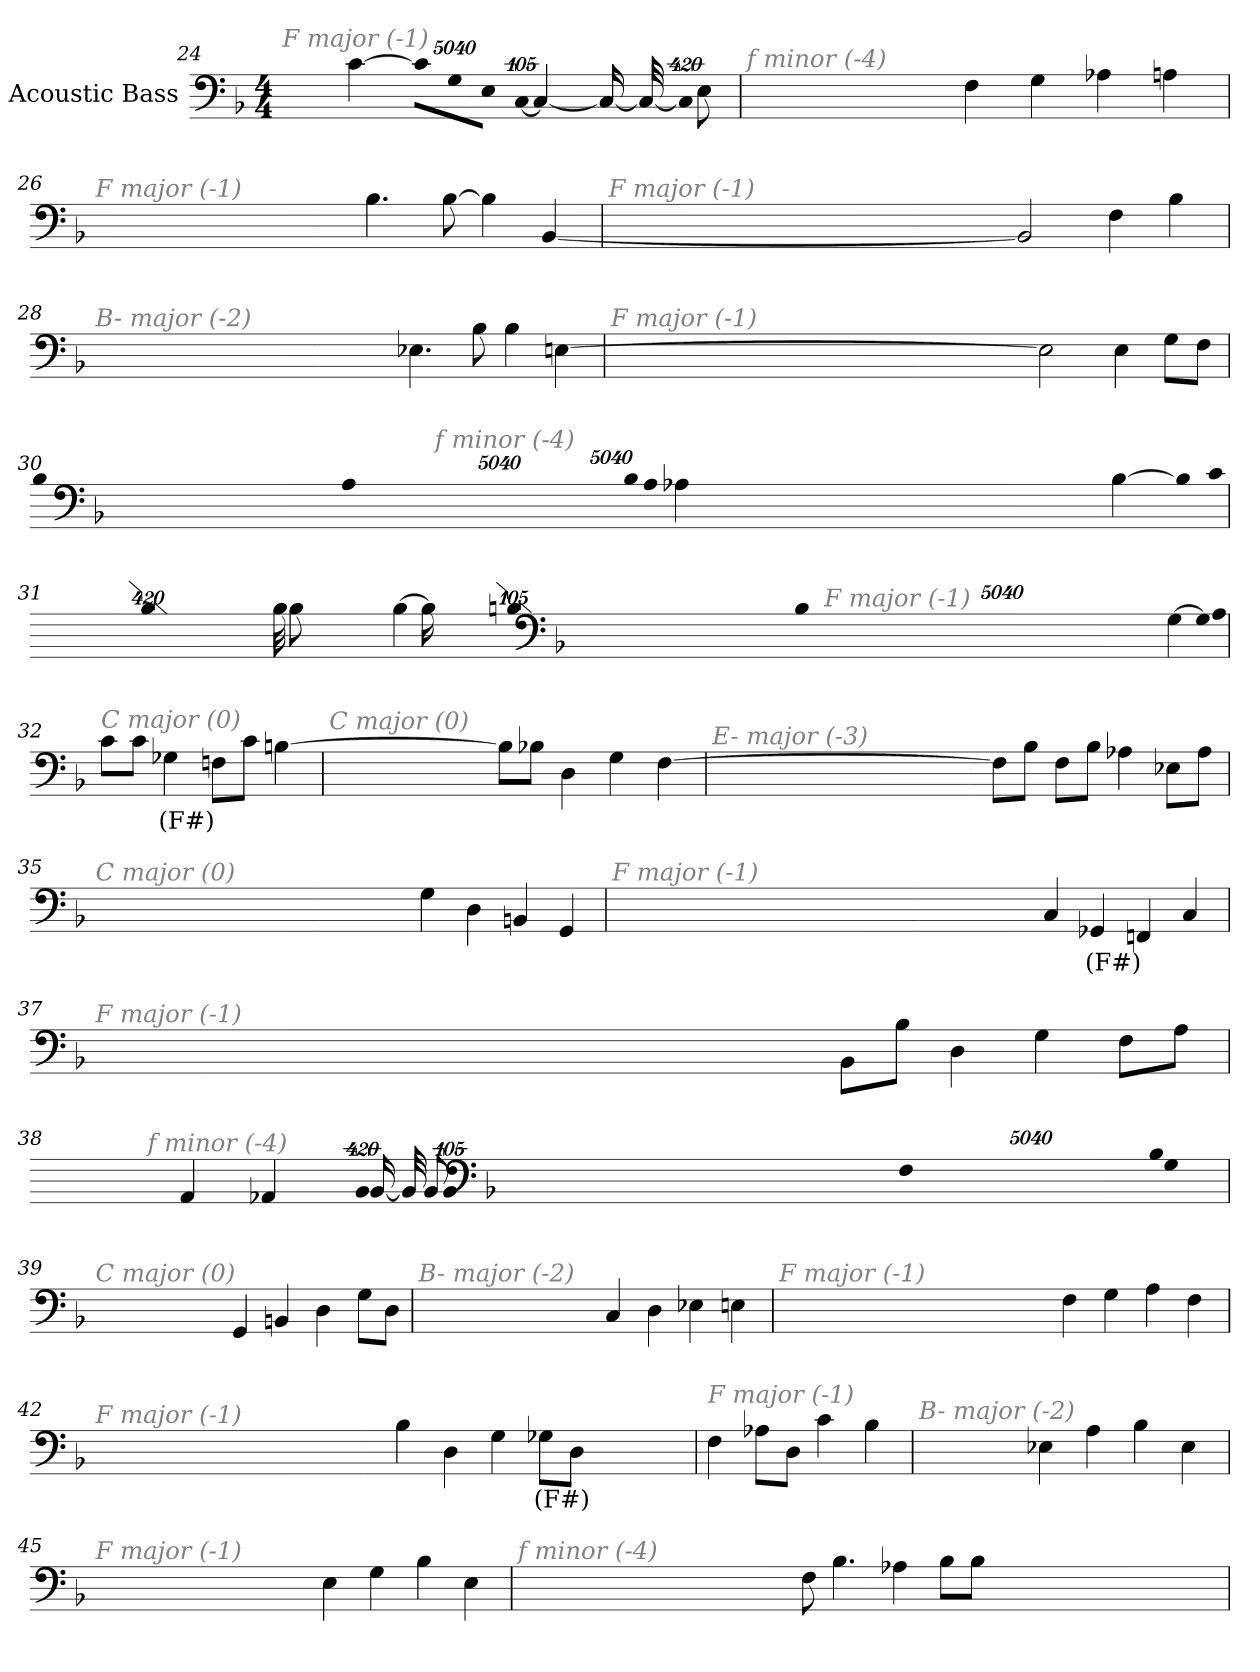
**kern	**text
*part1	*part1
*staff1	*staff1
*I"Acoustic Bass	*
*clefF4	*
*ITrd7c12	*
*k[b-]	*
*F:	*
*M4/4	*
=24	=24
!LO:TX:i:color=#808080:t=F major (-1)	!
[4C	.
!LO:N:vis=8	!
40320%3347CL]	.
!LO:N:vis=8	!
40320%3347GG	.
!LO:N:vis=8	!
40320%3347EEJ	.
!LO:N:vis=1024	!
[13440%13CC	.
4CC_	.
16CC_	.
32CC_	.
!LO:N:vis=1024%31	!
13440%407CC]	.
8EE	.
=25	=25
!LO:TX:i:color=#808080:t=f minor (-4)	!
4FF	.
4GG	.
4AA-X	.
4AAn	.
=26	=26
!LO:TX:i:color=#808080:t=F major (-1)	!
4.BB-	.
[8BB-	.
4BB-]	.
[4BBB-	.
=27	=27
!LO:TX:i:color=#808080:t=F major (-1)	!
2BBB-]	.
4FF	.
4BB-	.
=28	=28
!LO:TX:i:color=#808080:t=B- major (-2)	!
4.EE-X	.
8BB-	.
4BB-	.
[4EEn	.
=29	=29
!LO:TX:i:color=#808080:t=F major (-1)	!
2EE]	.
4EE	.
8GGL	.
8FFJ	.
=30	=30
!LO:TX:i:color=#808080:t=f minor (-4)	!
[4BB-	.
!LO:N:vis=8	!
40320%3347BB-L]	.
!LO:N:vis=8	!
40320%3347C	.
!LO:N:vis=8	!
40320%3347BB-J	.
[4AA-X	.
!LO:N:vis=8	!
40320%3347AA-L]	.
!LO:N:vis=8	!
40320%3347BB-	.
!LO:N:vis=8	!
40320%3347AA-J	.
=31	=31
!LO:TX:i:color=#808080:t=F major (-1)	!
[4GG	.
!LO:N:vis=8	!
40320%3347GGL]	.
!LO:N:vis=8	!
40320%3347AA	.
!LO:N:vis=8	!
40320%3347BB-J	.
!LO:N:vis=1024	!
[13440%13BBn	.
4BB_	.
16BB_	.
32BB_	.
!LO:N:vis=1024%31	!
13440%407BB]	.
8BB	.
=32	=32
!LO:TX:i:color=#808080:t=C major (0)	!
8CL	.
8CJ	.
4GG-Xi	(F#)
8FFnL	.
8CJ	.
[4BBn	.
=33	=33
!LO:TX:i:color=#808080:t=C major (0)	!
8BBnL]	.
8BB-XJ	.
4DD	.
4GG	.
[4FF	.
=34	=34
!LO:TX:i:color=#808080:t=E- major (-3)	!
8FFL]	.
8BB-J	.
8FFL	.
8BB-J	.
4AA-X	.
8EE-XL	.
8AA-J	.
=35	=35
!LO:TX:i:color=#808080:t=C major (0)	!
4GG	.
4DD	.
4BBBn	.
4GGG	.
=36	=36
!LO:TX:i:color=#808080:t=F major (-1)	!
4CC	.
4GGG-Xi	(F#)
4FFFn	.
4CC	.
=37	=37
!LO:TX:i:color=#808080:t=F major (-1)	!
8BBB-L	.
8BB-J	.
4DD	.
4GG	.
8FFL	.
8AAJ	.
=38	=38
!LO:TX:i:color=#808080:t=f minor (-4)	!
!LO:N:vis=8	!
40320%3347BB-L	.
!LO:N:vis=8	!
40320%3347GG	.
!LO:N:vis=8	!
40320%3347FFJ	.
!LO:N:vis=1024	!
[13440%13BBB-	.
8BBB-_	.
16BBB-_	.
32BBB-_	.
!LO:N:vis=1024%31	!
13440%407BBB-]	.
4AAA-X	.
4AAA-	.
=39	=39
!LO:TX:i:color=#808080:t=C major (0)	!
4GGG	.
4BBBn	.
4DD	.
8GGL	.
8DDJ	.
=40	=40
!LO:TX:i:color=#808080:t=B- major (-2)	!
4CC	.
4DD	.
4EE-X	.
4EEn	.
=41	=41
!LO:TX:i:color=#808080:t=F major (-1)	!
4FF	.
4GG	.
4AA	.
4FF	.
=42	=42
!LO:TX:i:color=#808080:t=F major (-1)	!
4BB-	.
4DD	.
4GG	.
8GG-XiL	(F#)
8DDJ	.
=43	=43
!LO:TX:i:color=#808080:t=F major (-1)	!
4FF	.
8AA-XL	.
8DDJ	.
4C	.
4BB-	.
=44	=44
!LO:TX:i:color=#808080:t=B- major (-2)	!
4EE-X	.
4AA	.
4BB-	.
4EE-	.
=45	=45
!LO:TX:i:color=#808080:t=F major (-1)	!
4EE	.
4GG	.
4BB-	.
4EE	.
=46	=46
!LO:TX:i:color=#808080:t=f minor (-4)	!
8FF	.
4.BB-	.
4AA-X	.
8BB-L	.
8BB-J	.
=	=
*-	*-
